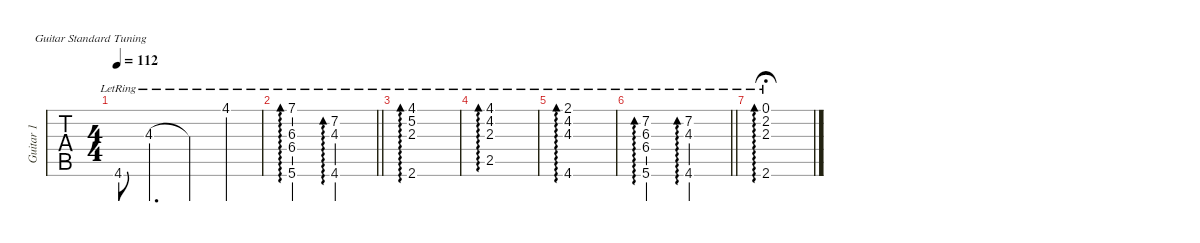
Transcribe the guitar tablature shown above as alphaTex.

\defaultSystemsLayout 4
\hideDynamics
\bracketExtendMode nobrackets
\multiTrackTrackNamePolicy allsystems
\firstSystemTrackNameMode fullname
\otherSystemsTrackNameMode fullname
\otherSystemsTrackNameOrientation horizontal
\track ("Guitar 1" "Guitar 1") {instrument overdrivenguitar}
\staff {tabs}
\tuning (E4 B3 G3 D3 A2 E2)
\ts (4 4)
\scale
1.0009
\tempo 112
\accidentals auto
\clef g2
\ottava regular
\simile none
\ks c
4.6{lr acc #}.8{dy mf} 4.3{lr}.4{d} 4.3{lr t}.4 4.1{lr acc #}.4 |
\scale
0.999095
\barLineRight lightlight
(7.1{lr} 6.3{lr acc #} 5.6{lr} 6.4{lr acc #}).2{ad 0} (7.2{lr acc #} 4.3{lr} 4.6{lr acc #}).2{ad 0} |
\scale
1.66685 (2.6{lr acc #} 2.3{lr} 5.2{lr} 4.1{lr acc #}).1{ad 0} |
\scale
0.824707 (2.5{lr} 4.2{lr acc #} 2.3{lr} 4.1{lr acc #}).1{ad 0} |
\scale
0.845602 (4.6{lr acc #} 4.3{lr} 4.2{lr acc #} 2.1{lr acc #}).1{ad 0} |
\scale
0.843881
\barLineRight lightlight
(5.6{lr} 6.3{lr acc #} 7.2{lr acc #} 6.4{lr acc #}).2{ad 0} (4.6{lr acc #} 7.2{lr acc #} 4.3{lr}).2{ad 0} |
\scale
0.818959 (2.6{lr acc #} 2.3{lr} 2.2{lr acc #} 0.1{lr}).1{ad 0 fermata (medium 1)}
